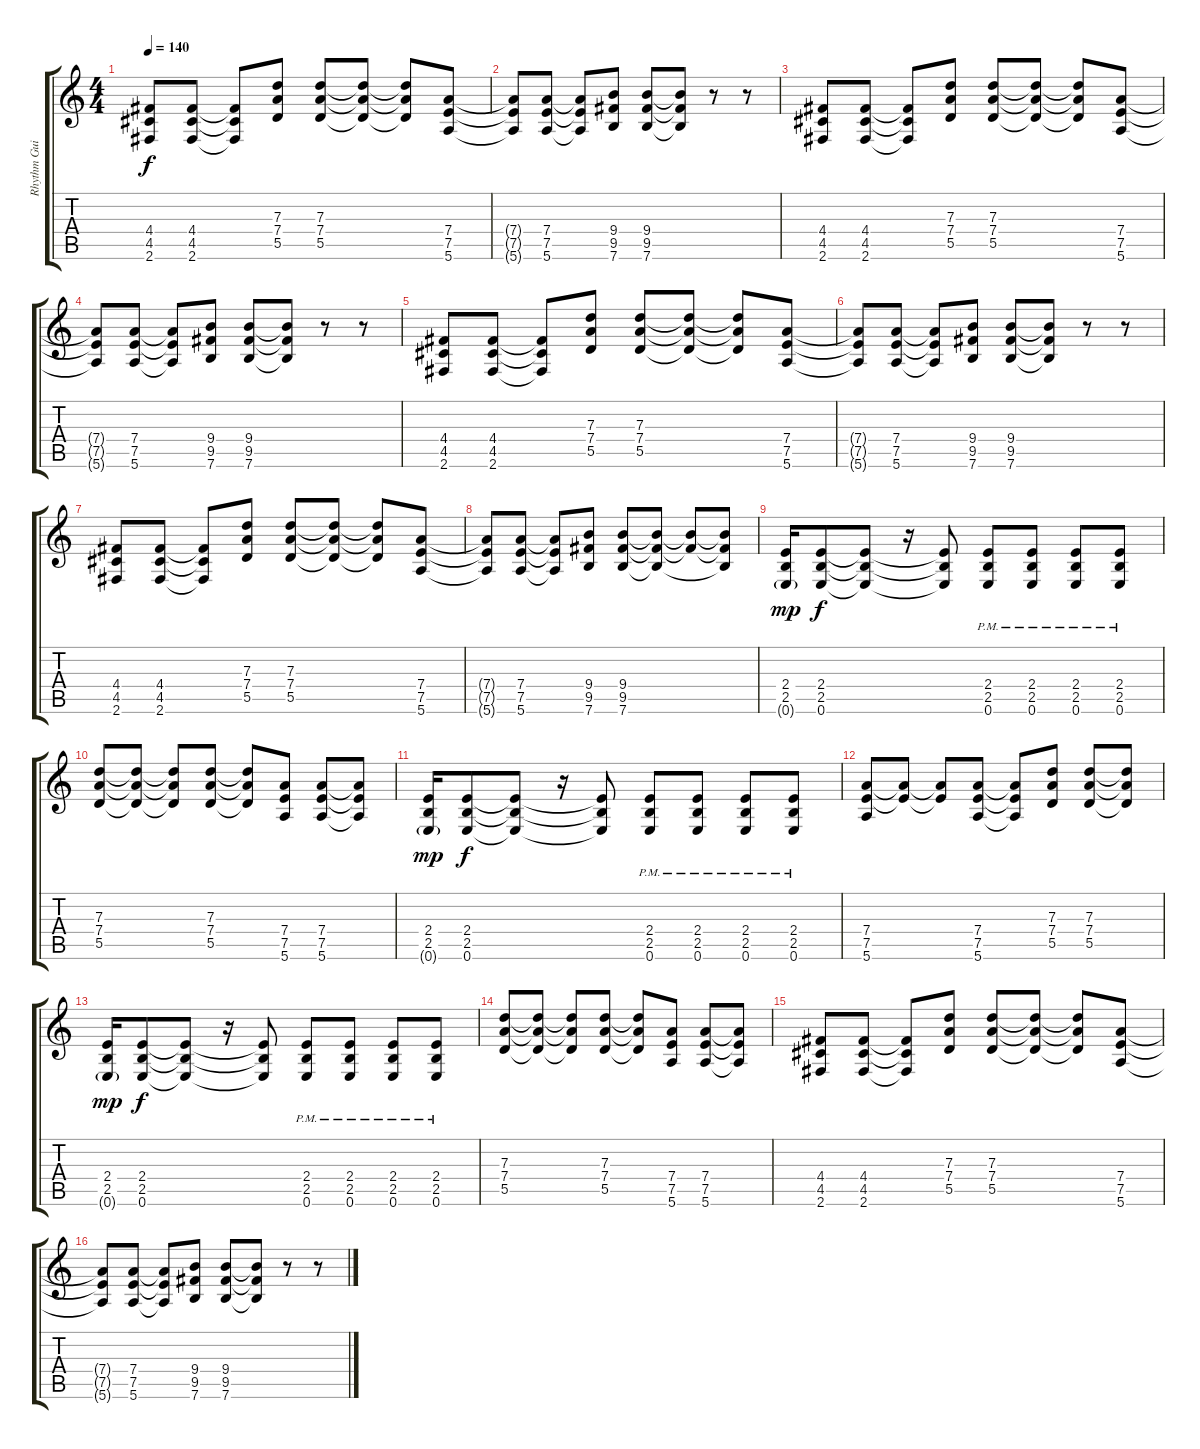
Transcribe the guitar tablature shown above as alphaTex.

\track ("Rhythm Guitar" "Rhythm Gui") {instrument overdrivenguitar}
\staff {score tabs}
\tuning (E4 B3 G3 D3 A2 E2) {hide}
\ts (4 4)
\tempo 140
\clef g2
\ks c
(4.4 4.5 2.6).8{dy f} (4.4 4.5 2.6).8 (4.4{t} 4.5{t} 2.6{t}).8 (7.3 7.4 5.5).8 (7.3 7.4 5.5).8 (7.3{t} 7.4{t} 5.5{t}).8 (7.3{t} 7.4{t} 5.5{t}).8 (7.4 7.5 5.6).8 |
(7.4{t} 7.5{t} 5.6{t}).8 (7.4 7.5 5.6).8 (7.4{t} 7.5{t} 5.6{t}).8 (9.4 9.5 7.6).8 (9.4 9.5 7.6).8 (9.4{t} 9.5{t} 7.6{t}).8 r.8 r.8 |
(4.4 4.5 2.6).8 (4.4 4.5 2.6).8 (4.4{t} 4.5{t} 2.6{t}).8 (7.3 7.4 5.5).8 (7.3 7.4 5.5).8 (7.3{t} 7.4{t} 5.5{t}).8 (7.3{t} 7.4{t} 5.5{t}).8 (7.4 7.5 5.6).8 |
(7.4{t} 7.5{t} 5.6{t}).8 (7.4 7.5 5.6).8 (7.4{t} 7.5{t} 5.6{t}).8 (9.4 9.5 7.6).8 (9.4 9.5 7.6).8 (9.4{t} 9.5{t} 7.6{t}).8 r.8 r.8 |
(4.4 4.5 2.6).8 (4.4 4.5 2.6).8 (4.4{t} 4.5{t} 2.6{t}).8 (7.3 7.4 5.5).8 (7.3 7.4 5.5).8 (7.3{t} 7.4{t} 5.5{t}).8 (7.3{t} 7.4{t} 5.5{t}).8 (7.4 7.5 5.6).8 |
(7.4{t} 7.5{t} 5.6{t}).8 (7.4 7.5 5.6).8 (7.4{t} 7.5{t} 5.6{t}).8 (9.4 9.5 7.6).8 (9.4 9.5 7.6).8 (9.4{t} 9.5{t} 7.6{t}).8 r.8 r.8 |
(4.4 4.5 2.6).8 (4.4 4.5 2.6).8 (4.4{t} 4.5{t} 2.6{t}).8 (7.3 7.4 5.5).8 (7.3 7.4 5.5).8 (7.3{t} 7.4{t} 5.5{t}).8 (7.3{t} 7.4{t} 5.5{t}).8 (7.4 7.5 5.6).8 |
(7.4{t} 7.5{t} 5.6{t}).8 (7.4 7.5 5.6).8 (7.4{t} 7.5{t} 5.6{t}).8 (9.4 9.5 7.6).8 (9.4 9.5 7.6).8 (9.4{t} 9.5{t} 7.6{t}).8 (9.4{t} 9.5{t}).8 (9.4{t} 9.5{t} 7.6{t}).8 |
(2.4 2.5 0.6{g}).16{dy mp} (2.4 2.5 0.6).8{dy f} (2.4{t} 2.5{t} 0.6{t}).8 r.16 (2.4{t} 2.5{t} 0.6{t}).8 (2.4{pm} 2.5 0.6).8 (2.4{pm} 2.5 0.6).8 (2.4{pm} 2.5 0.6).8 (2.4{pm} 2.5 0.6).8 |
(7.3 7.4 5.5).8 (7.3{t} 7.4{t} 5.5{t}).8 (7.3{t} 7.4{t} 5.5{t}).8 (7.3 7.4 5.5).8 (7.3{t} 7.4{t} 5.5{t}).8 (7.4 7.5 5.6).8 (7.4 7.5 5.6).8 (7.4{t} 7.5{t} 5.6{t}).8 |
(2.4 2.5 0.6{g}).16{dy mp} (2.4 2.5 0.6).8{dy f} (2.4{t} 2.5{t} 0.6{t}).8 r.16 (2.4{t} 2.5{t} 0.6{t}).8 (2.4{pm} 2.5 0.6).8 (2.4{pm} 2.5 0.6).8 (2.4{pm} 2.5 0.6).8 (2.4{pm} 2.5 0.6).8 |
(7.4 7.5 5.6).8 (7.4{t} 7.5{t}).8 (7.4{t} 7.5{t}).8 (7.4 7.5 5.6).8 (7.4{t} 7.5{t} 5.6{t}).8 (7.3 7.4 5.5).8 (7.3 7.4 5.5).8 (7.3{t} 7.4{t} 5.5{t}).8 |
(2.4 2.5 0.6{g}).16{dy mp} (2.4 2.5 0.6).8{dy f} (2.4{t} 2.5{t} 0.6{t}).8 r.16 (2.4{t} 2.5{t} 0.6{t}).8 (2.4{pm} 2.5 0.6).8 (2.4{pm} 2.5 0.6).8 (2.4{pm} 2.5 0.6).8 (2.4{pm} 2.5 0.6).8 |
(7.3 7.4 5.5).8 (7.3{t} 7.4{t} 5.5{t}).8 (7.3{t} 7.4{t} 5.5{t}).8 (7.3 7.4 5.5).8 (7.3{t} 7.4{t} 5.5{t}).8 (7.4 7.5 5.6).8 (7.4 7.5 5.6).8 (7.4{t} 7.5{t} 5.6{t}).8 |
(4.4 4.5 2.6).8 (4.4 4.5 2.6).8 (4.4{t} 4.5{t} 2.6{t}).8 (7.3 7.4 5.5).8 (7.3 7.4 5.5).8 (7.3{t} 7.4{t} 5.5{t}).8 (7.3{t} 7.4{t} 5.5{t}).8 (7.4 7.5 5.6).8 |
(7.4{t} 7.5{t} 5.6{t}).8 (7.4 7.5 5.6).8 (7.4{t} 7.5{t} 5.6{t}).8 (9.4 9.5 7.6).8 (9.4 9.5 7.6).8 (9.4{t} 9.5{t} 7.6{t}).8 r.8 r.8
